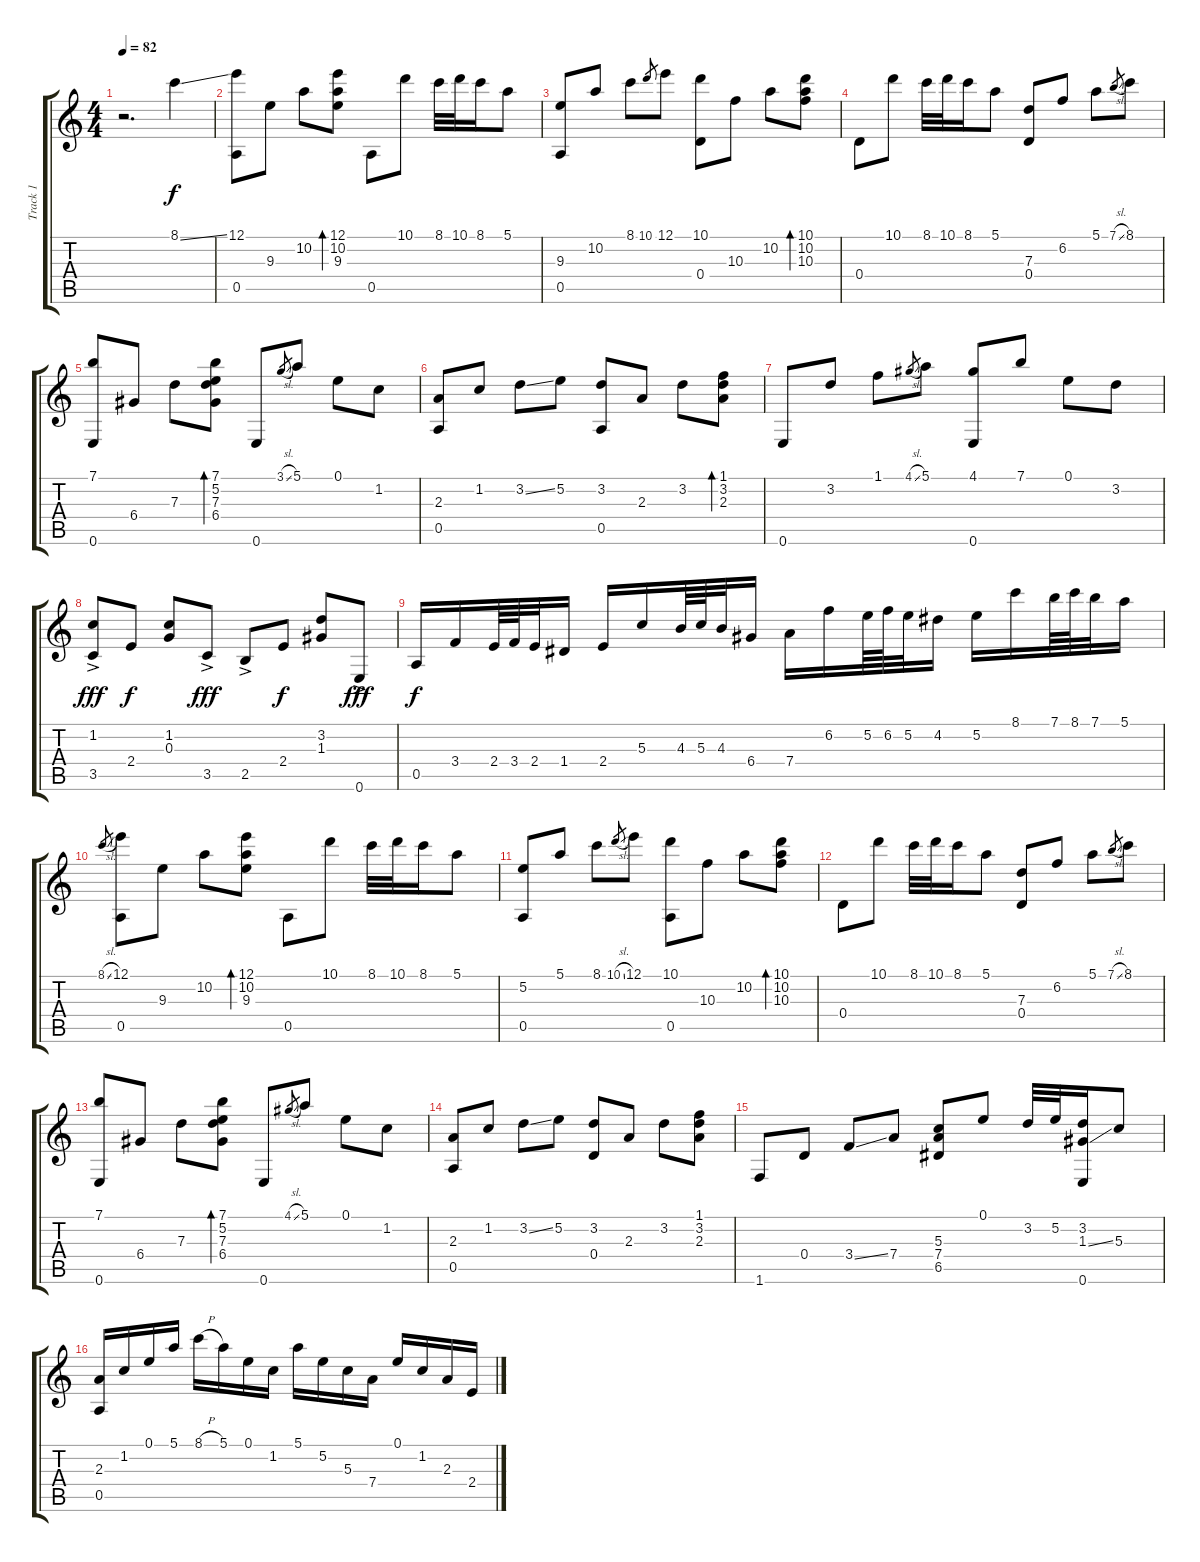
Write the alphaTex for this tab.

\track ("Track 1" "Track 1") {instrument acousticguitarnylon}
\staff {score tabs}
\tuning (E4 B3 G3 D3 A2 E2) {hide}
\ts (4 4)
\tempo 82
\clef g2
\ks c
r.2{d dy f instrument acousticguitarnylon} 8.1{ss}.4 |
(12.1 0.5).8 9.3.8 10.2.8 (12.1 10.2 9.3).8{bd 60} 0.5.8 10.1.8 8.1.32 10.1.32 8.1.16 5.1.8 |
(9.3 0.5).8 10.2.8 8.1.8 10.1.8{gr} 12.1.8 (10.1 0.4).8 10.3.8 10.2.8 (10.1 10.2 10.3).8{bd 60} |
0.4.8 10.1.8 8.1.32 10.1.32 8.1.16 5.1.8 (7.3 0.4).8 6.2.8 5.1.8 7.1{sl}.8{gr} 8.1.8 |
(7.1 0.6).8 6.4.8 7.3.8 (7.1 5.2 7.3 6.4).8{bd 60} 0.6.8 3.1{sl}.8{gr} 5.1.8 0.1.8 1.2.8 |
(2.3 0.5).8 1.2.8 3.2{ss}.8 5.2.8 (3.2 0.5).8 2.3.8 3.2.8 (1.1 3.2 2.3).8{bd 60} |
0.6.8 3.2.8 1.1.8 4.1{sl}.8{gr} 5.1.8 (4.1 0.6).8 7.1.8 0.1.8 3.2.8 |
(1.2{ac} 3.5).8{dy fff} 2.4.8{dy f} (1.2 0.3).8 3.5{ac}.8{dy fff} 2.5{ac}.8 2.4.8{dy f} (3.2 1.3).8 0.6{ac}.8{dy fff} |
0.5.16{dy f} 3.4.16 2.4.64 3.4.64 2.4.32 1.4.16 2.4.16 5.3.16 4.3.64 5.3.64 4.3.32 6.4.16 7.4.16 6.2.16 5.2.64 6.2.64 5.2.32 4.2.16 5.2.16 8.1.16 7.1.64 8.1.64 7.1.32 5.1.16 |
8.1{sl}.8{gr} (12.1 0.5).8 9.3.8 10.2.8 (12.1 10.2 9.3).8{bd 60} 0.5.8 10.1.8 8.1.32 10.1.32 8.1.16 5.1.8 |
(5.2 0.5).8 5.1.8 8.1.8 10.1{sl}.8{gr} 12.1.8 (10.1 0.5).8 10.3.8 10.2.8 (10.1 10.2 10.3).8{bd 60} |
0.4.8 10.1.8 8.1.32 10.1.32 8.1.16 5.1.8 (7.3 0.4).8 6.2.8 5.1.8 7.1{sl}.8{gr} 8.1.8 |
(7.1 0.6).8 6.4.8 7.3.8 (7.1 5.2 7.3 6.4).8{bd 60} 0.6.8 4.1{sl}.8{gr} 5.1.8 0.1.8 1.2.8 |
(2.3 0.5).8 1.2.8 3.2{ss}.8 5.2.8 (3.2 0.4).8 2.3.8 3.2.8 (1.1 3.2 2.3).8 |
1.6.8 0.4.8 3.4{ss}.8 7.4.8 (5.3 7.4 6.5).8 0.1.8 3.2.32 5.2.32 (3.2 1.3{ss} 0.6).16 5.3.8 |
(2.3 0.5).16 1.2.16 0.1.16 5.1.16 8.1{h}.16 5.1.16 0.1.16 1.2.16 5.1.16 5.2.16 5.3.16 7.4.16 0.1.16 1.2.16 2.3.16 2.4.16
